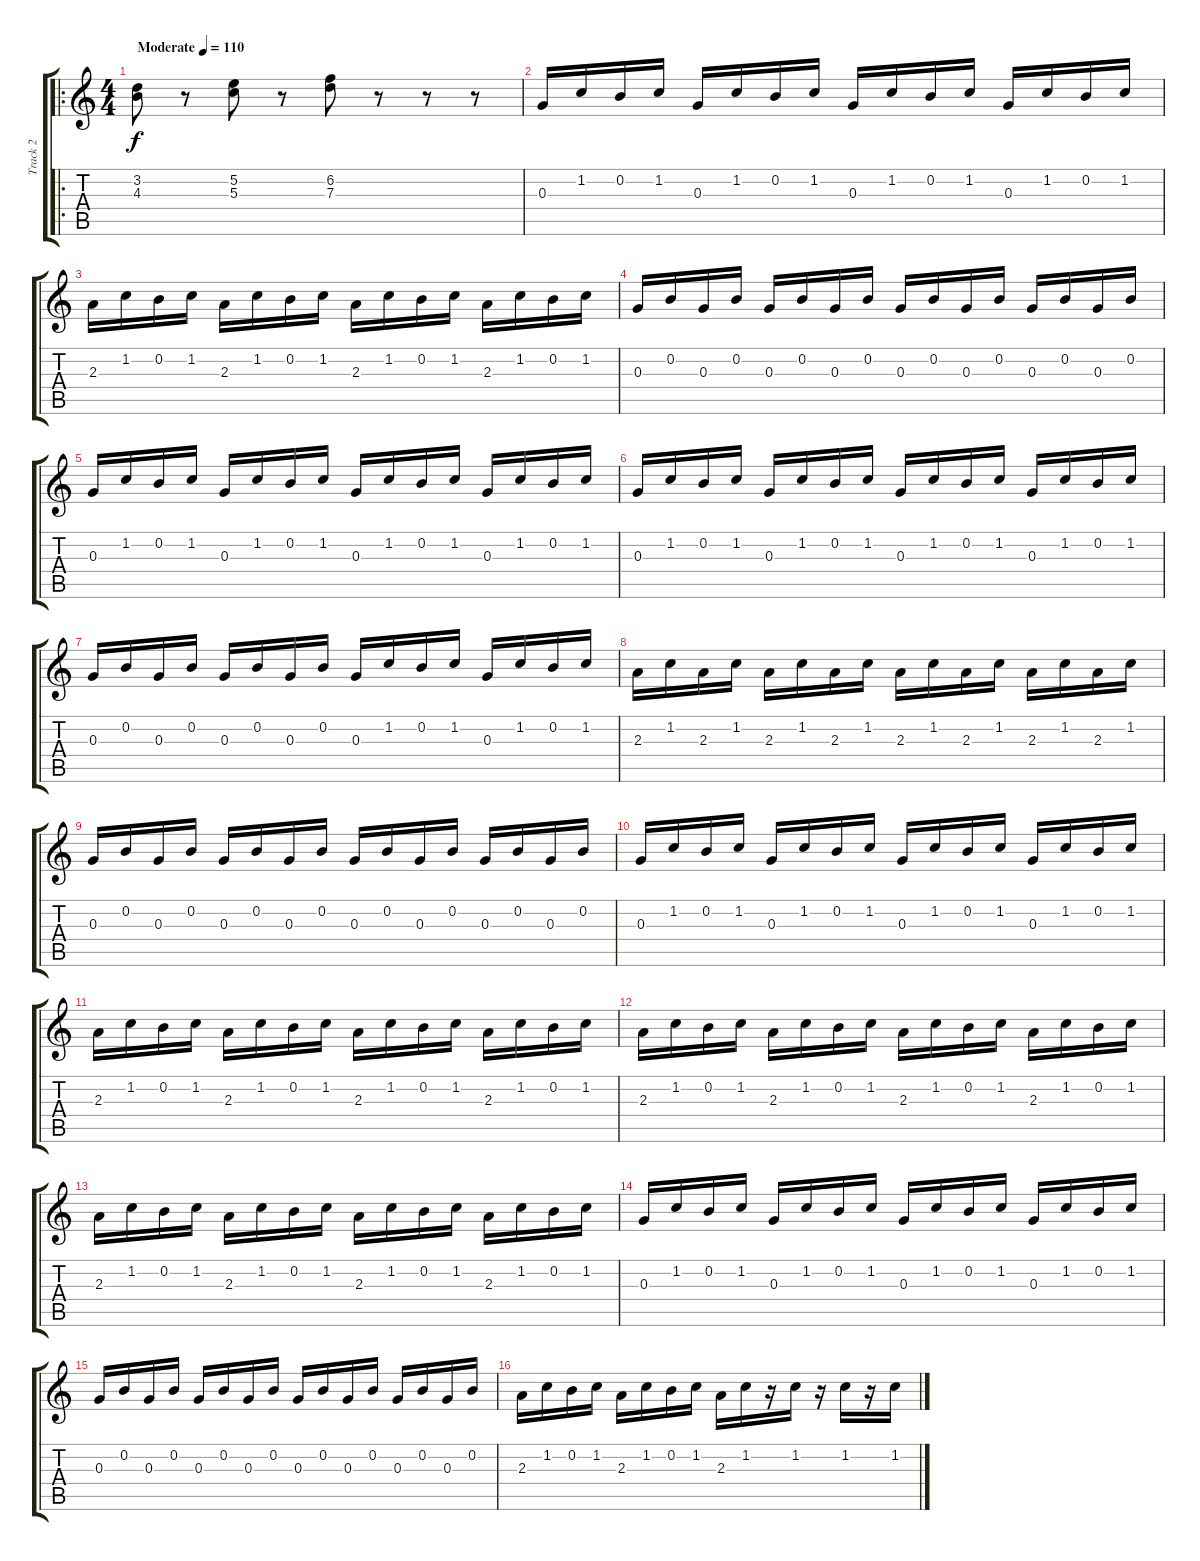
\track ("Track 2" "Track 2") {instrument electricguitarjazz}
\staff {score tabs}
\tuning (E4 B3 G3 D3 A2 E2) {hide}
\ro
\ts (4 4)
\tempo (110 "Moderate")
\clef g2
\ks c
(3.2 4.3).8{dy f instrument electricguitarjazz} r.8 (5.2 5.3).8 r.8 (6.2 7.3).8 r.8 r.8 r.8 |
0.3.16 1.2.16 0.2.16 1.2.16 0.3.16 1.2.16 0.2.16 1.2.16 0.3.16 1.2.16 0.2.16 1.2.16 0.3.16 1.2.16 0.2.16 1.2.16 |
2.3.16 1.2.16 0.2.16 1.2.16 2.3.16 1.2.16 0.2.16 1.2.16 2.3.16 1.2.16 0.2.16 1.2.16 2.3.16 1.2.16 0.2.16 1.2.16 |
0.3.16 0.2.16 0.3.16 0.2.16 0.3.16 0.2.16 0.3.16 0.2.16 0.3.16 0.2.16 0.3.16 0.2.16 0.3.16 0.2.16 0.3.16 0.2.16 |
0.3.16 1.2.16 0.2.16 1.2.16 0.3.16 1.2.16 0.2.16 1.2.16 0.3.16 1.2.16 0.2.16 1.2.16 0.3.16 1.2.16 0.2.16 1.2.16 |
0.3.16 1.2.16 0.2.16 1.2.16 0.3.16 1.2.16 0.2.16 1.2.16 0.3.16 1.2.16 0.2.16 1.2.16 0.3.16 1.2.16 0.2.16 1.2.16 |
0.3.16 0.2.16 0.3.16 0.2.16 0.3.16 0.2.16 0.3.16 0.2.16 0.3.16 1.2.16 0.2.16 1.2.16 0.3.16 1.2.16 0.2.16 1.2.16 |
2.3.16 1.2.16 2.3.16 1.2.16 2.3.16 1.2.16 2.3.16 1.2.16 2.3.16 1.2.16 2.3.16 1.2.16 2.3.16 1.2.16 2.3.16 1.2.16 |
0.3.16 0.2.16 0.3.16 0.2.16 0.3.16 0.2.16 0.3.16 0.2.16 0.3.16 0.2.16 0.3.16 0.2.16 0.3.16 0.2.16 0.3.16 0.2.16 |
0.3.16 1.2.16 0.2.16 1.2.16 0.3.16 1.2.16 0.2.16 1.2.16 0.3.16 1.2.16 0.2.16 1.2.16 0.3.16 1.2.16 0.2.16 1.2.16 |
2.3.16 1.2.16 0.2.16 1.2.16 2.3.16 1.2.16 0.2.16 1.2.16 2.3.16 1.2.16 0.2.16 1.2.16 2.3.16 1.2.16 0.2.16 1.2.16 |
2.3.16 1.2.16 0.2.16 1.2.16 2.3.16 1.2.16 0.2.16 1.2.16 2.3.16 1.2.16 0.2.16 1.2.16 2.3.16 1.2.16 0.2.16 1.2.16 |
2.3.16 1.2.16 0.2.16 1.2.16 2.3.16 1.2.16 0.2.16 1.2.16 2.3.16 1.2.16 0.2.16 1.2.16 2.3.16 1.2.16 0.2.16 1.2.16 |
0.3.16 1.2.16 0.2.16 1.2.16 0.3.16 1.2.16 0.2.16 1.2.16 0.3.16 1.2.16 0.2.16 1.2.16 0.3.16 1.2.16 0.2.16 1.2.16 |
0.3.16 0.2.16 0.3.16 0.2.16 0.3.16 0.2.16 0.3.16 0.2.16 0.3.16 0.2.16 0.3.16 0.2.16 0.3.16 0.2.16 0.3.16 0.2.16 |
2.3.16 1.2.16 0.2.16 1.2.16 2.3.16 1.2.16 0.2.16 1.2.16 2.3.16 1.2.16 r.16 1.2.16 r.16 1.2.16 r.16 1.2.16
